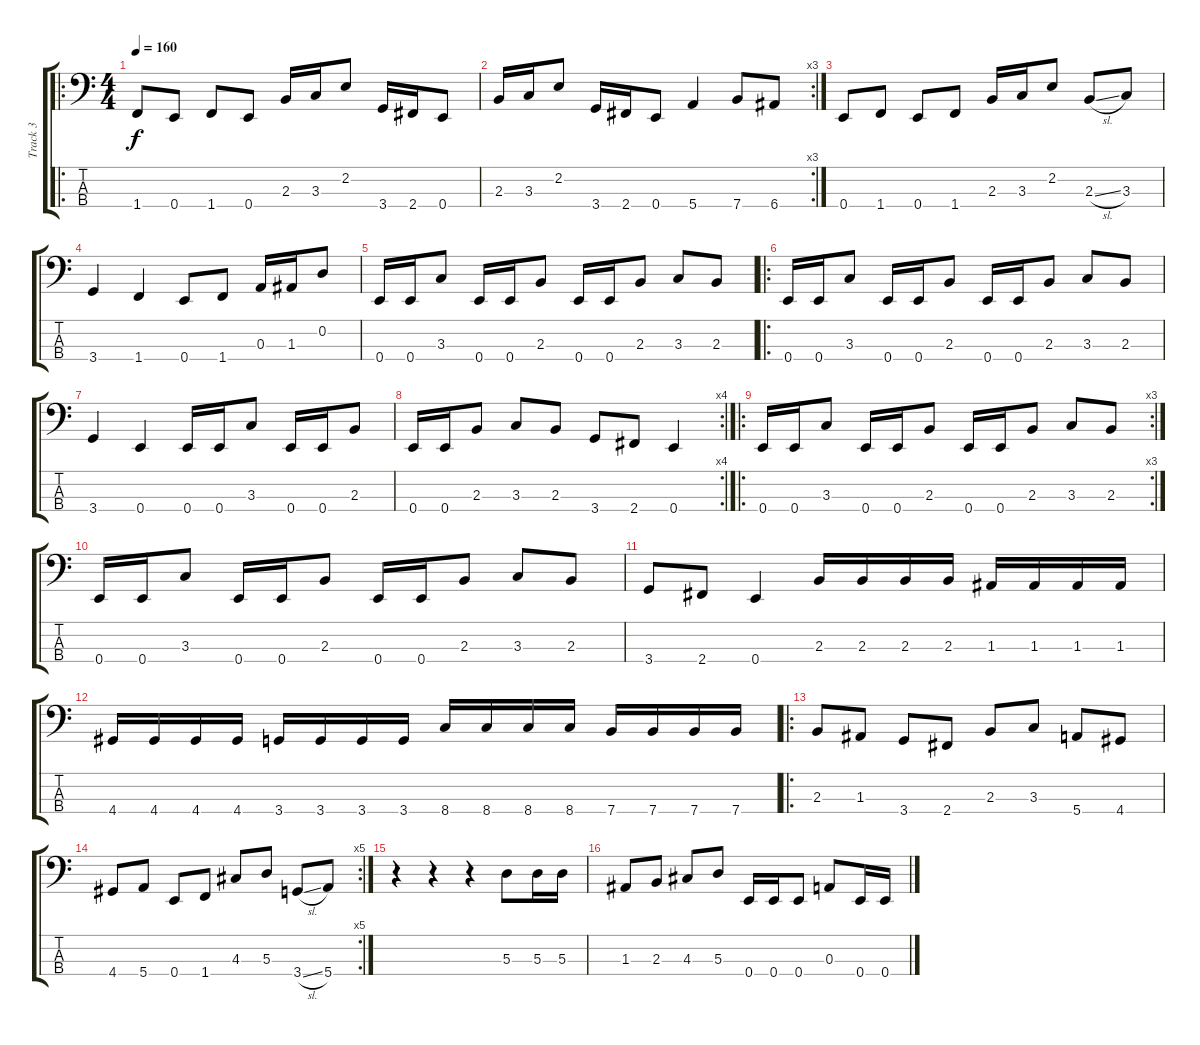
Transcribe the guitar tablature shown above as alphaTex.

\track ("Track 3" "Track 3") {instrument electricbasspick}
\staff {score tabs}
\tuning (G2 D2 A1 E1) {hide}
\ro
\ts (4 4)
\tempo 160
\clef f4
\ks c
1.4.8{dy f instrument electricbasspick} 0.4.8 1.4.8 0.4.8 2.3.16 3.3.16 2.2.8 3.4.16 2.4.16 0.4.8 |
\rc 3
2.3.16 3.3.16 2.2.8 3.4.16 2.4.16 0.4.8 5.4.4 7.4.8 6.4.8 |
0.4.8 1.4.8 0.4.8 1.4.8 2.3.16 3.3.16 2.2.8 2.3{sl}.8 3.3.8 |
3.4.4 1.4.4 0.4.8 1.4.8 0.3.16 1.3.16 0.2.8 |
0.4.16 0.4.16 3.3.8 0.4.16 0.4.16 2.3.8 0.4.16 0.4.16 2.3.8 3.3.8 2.3.8 |
\ro
0.4.16 0.4.16 3.3.8 0.4.16 0.4.16 2.3.8 0.4.16 0.4.16 2.3.8 3.3.8 2.3.8 |
3.4.4 0.4.4 0.4.16 0.4.16 3.3.8 0.4.16 0.4.16 2.3.8 |
\rc 4
0.4.16 0.4.16 2.3.8 3.3.8 2.3.8 3.4.8 2.4.8 0.4.4 |
\ro
\rc 3
0.4.16 0.4.16 3.3.8 0.4.16 0.4.16 2.3.8 0.4.16 0.4.16 2.3.8 3.3.8 2.3.8 |
0.4.16 0.4.16 3.3.8 0.4.16 0.4.16 2.3.8 0.4.16 0.4.16 2.3.8 3.3.8 2.3.8 |
3.4.8 2.4.8 0.4.4 2.3.16 2.3.16 2.3.16 2.3.16 1.3.16 1.3.16 1.3.16 1.3.16 |
4.4.16 4.4.16 4.4.16 4.4.16 3.4.16 3.4.16 3.4.16 3.4.16 8.4.16 8.4.16 8.4.16 8.4.16 7.4.16 7.4.16 7.4.16 7.4.16 |
\ro
2.3.8 1.3.8 3.4.8 2.4.8 2.3.8 3.3.8 5.4.8 4.4.8 |
\rc 5
4.4.8 5.4.8 0.4.8 1.4.8 4.3.8 5.3.8 3.4{sl}.8 5.4.8 |
r.4 r.4 r.4 5.3.8 5.3.16 5.3.16 |
1.3.8 2.3.8 4.3.8 5.3.8 0.4.16 0.4.16 0.4.8 0.3.8 0.4.16 0.4.16
